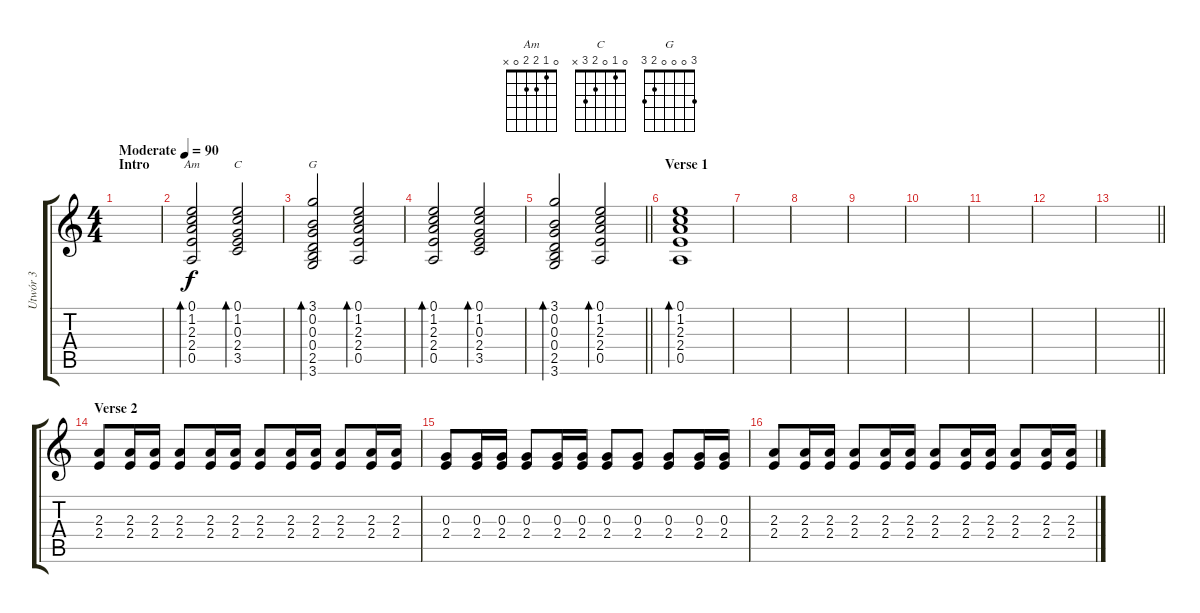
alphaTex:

\track ("Utwór 3" "Utwór 3") {instrument acousticguitarsteel}
\staff {score tabs}
\tuning (E4 B3 G3 D3 A2 E2) {hide}
\chord ("Am" 0 1 2 2 0 x)
\chord ("C" 0 1 0 2 3 x)
\chord ("G" 3 0 0 0 2 3)
\ts (4 4)
\section ("" "Intro")
\tempo (90 "Moderate")
\clef g2
\ks c
|
(0.1 1.2 2.3 2.4 0.5).2{bd 240 ch "Am"} (0.1 1.2 0.3 2.4 3.5).2{bd 240 ch "C"} |
(3.1 0.2 0.3 0.4 2.5 3.6).2{bd 240 ch "G"} (0.1 1.2 2.3 2.4 0.5).2{bd 240} |
(0.1 1.2 2.3 2.4 0.5).2{bd 240} (0.1 1.2 0.3 2.4 3.5).2{bd 240} |
\barLineRight lightlight
(3.1 0.2 0.3 0.4 2.5 3.6).2{bd 240} (0.1 1.2 2.3 2.4 0.5).2{bd 240} |
\section ("" "Verse 1")
(0.1 1.2 2.3 2.4 0.5).1{bd 240} |
|
|
|
|
|
|
\barLineRight lightlight
|
\section ("" "Verse 2")
(2.3 2.4).8 (2.3 2.4).16 (2.3 2.4).16 (2.3 2.4).8 (2.3 2.4).16 (2.3 2.4).16 (2.3 2.4).8 (2.3 2.4).16 (2.3 2.4).16 (2.3 2.4).8 (2.3 2.4).16 (2.3 2.4).16 |
(0.3 2.4).8 (0.3 2.4).16 (0.3 2.4).16 (0.3 2.4).8 (0.3 2.4).16 (0.3 2.4).16 (0.3 2.4).8 (0.3 2.4).8 (0.3 2.4).8 (0.3 2.4).16 (0.3 2.4).16 |
(2.3 2.4).8 (2.3 2.4).16 (2.3 2.4).16 (2.3 2.4).8 (2.3 2.4).16 (2.3 2.4).16 (2.3 2.4).8 (2.3 2.4).16 (2.3 2.4).16 (2.3 2.4).8 (2.3 2.4).16 (2.3 2.4).16
